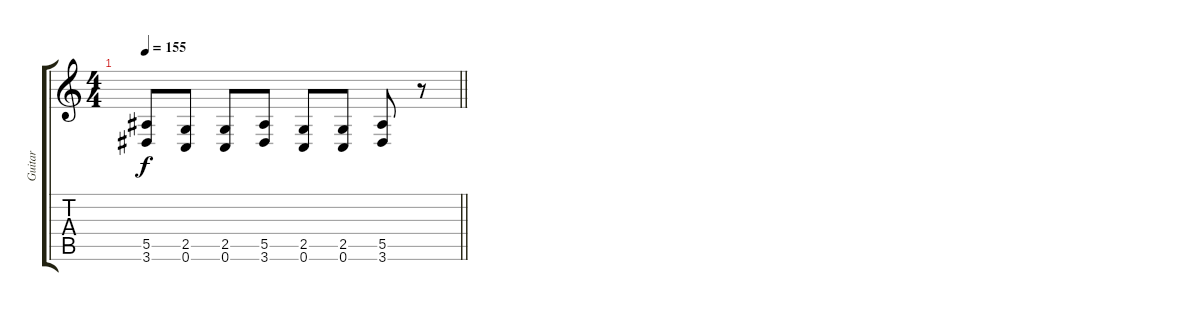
\track ("Guitar" "Guitar") {instrument overdrivenguitar}
\staff {score tabs}
\tuning (C4 G3 Eb3 Bb2 F2 C2) {hide}
\ts (4 4)
\tempo 155
\clef g2
\barLineRight lightlight
\ks c
(5.5 3.6).8{dy f} (2.5 0.6).8 (2.5 0.6).8 (5.5 3.6).8 (2.5 0.6).8 (2.5 0.6).8 (5.5 3.6).8 r.8
